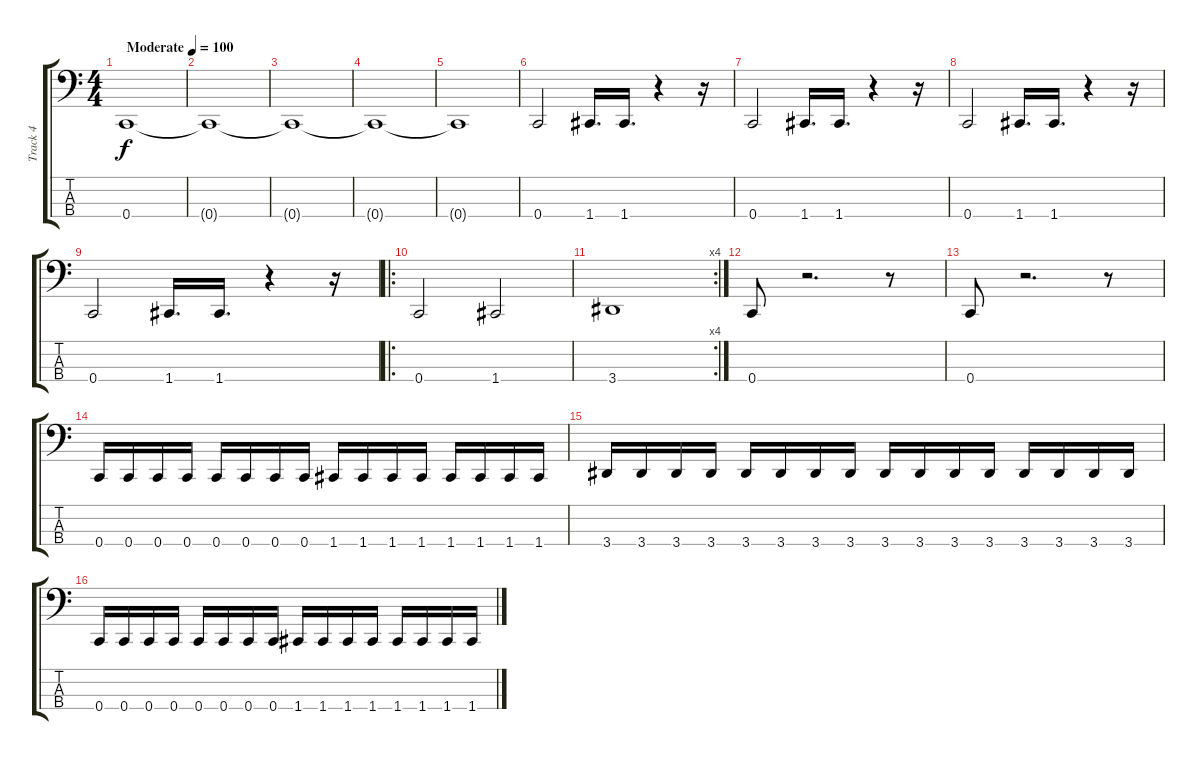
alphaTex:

\track ("Track 4" "Track 4") {instrument electricbassfinger}
\staff {score tabs}
\tuning (F2 C2 G1 C1) {hide}
\ts (4 4)
\tempo (100 "Moderate")
\tempo 98
\tempo (100 "Moderate")
\clef f4
\ks c
0.4.1{dy f instrument electricbassfinger} |
0.4{t}.1 |
0.4{t}.1 |
0.4{t}.1 |
0.4{t}.1 |
0.4.2 1.4.16{d} 1.4.16{d} r.4 r.16 |
0.4.2 1.4.16{d} 1.4.16{d} r.4 r.16 |
0.4.2 1.4.16{d} 1.4.16{d} r.4 r.16 |
0.4.2 1.4.16{d} 1.4.16{d} r.4 r.16 |
\ro
0.4.2 1.4.2 |
\rc 4
3.4.1 |
0.4.8 r.2{d} r.8 |
0.4.8 r.2{d} r.8 |
0.4.16 0.4.16 0.4.16 0.4.16 0.4.16 0.4.16 0.4.16 0.4.16 1.4.16 1.4.16 1.4.16 1.4.16 1.4.16 1.4.16 1.4.16 1.4.16 |
3.4.16 3.4.16 3.4.16 3.4.16 3.4.16 3.4.16 3.4.16 3.4.16 3.4.16 3.4.16 3.4.16 3.4.16 3.4.16 3.4.16 3.4.16 3.4.16 |
0.4.16 0.4.16 0.4.16 0.4.16 0.4.16 0.4.16 0.4.16 0.4.16 1.4.16 1.4.16 1.4.16 1.4.16 1.4.16 1.4.16 1.4.16 1.4.16
